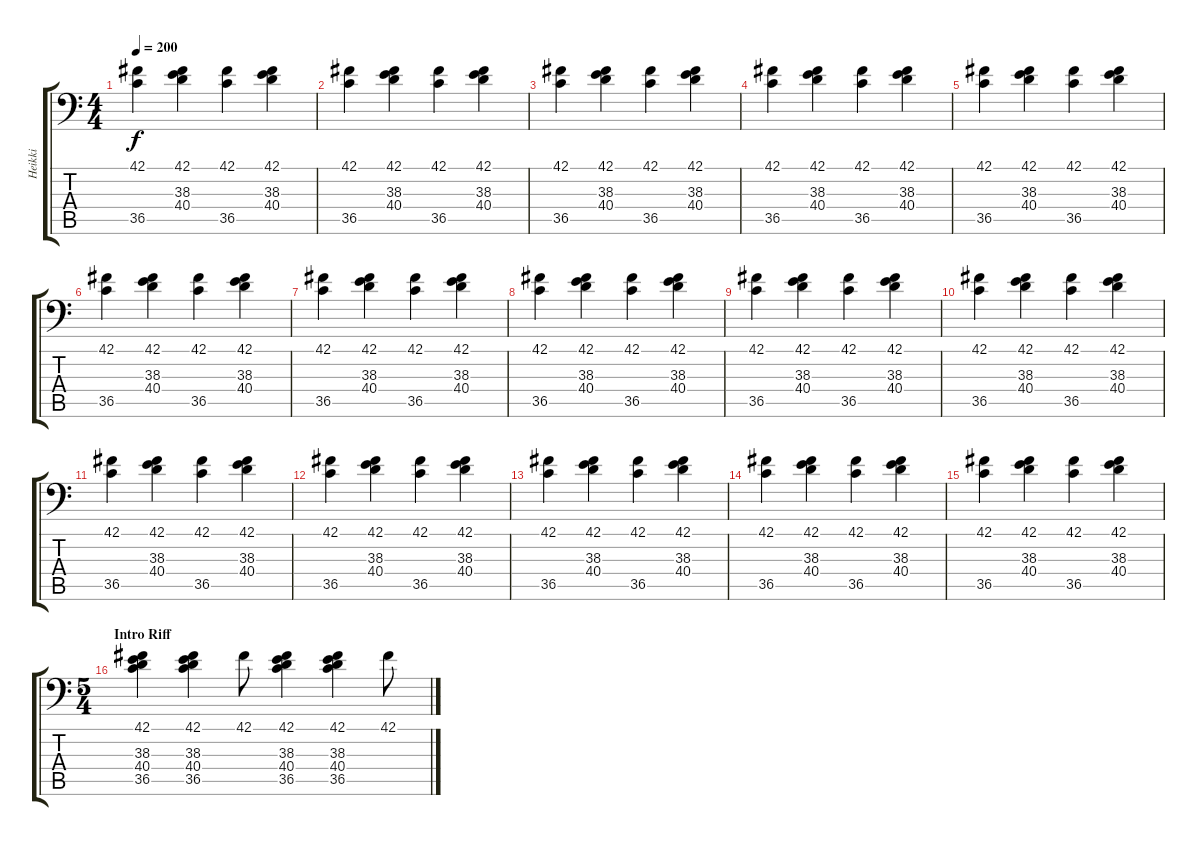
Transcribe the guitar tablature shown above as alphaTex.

\track ("Heikki" "Heikki") {instrument acousticgrandpiano}
\staff {score tabs}
\tuning (C-1 C-1 C-1 C-1 C-1 C-1) {hide}
\ts (4 4)
\tempo 200
\clef f4
\ks c
(42.1 36.5).4{dy f} (42.1 38.3 40.4).4 (42.1 36.5).4 (42.1 38.3 40.4).4 |
(42.1 36.5).4 (42.1 38.3 40.4).4 (42.1 36.5).4 (42.1 38.3 40.4).4 |
(42.1 36.5).4 (42.1 38.3 40.4).4 (42.1 36.5).4 (42.1 38.3 40.4).4 |
(42.1 36.5).4 (42.1 38.3 40.4).4 (42.1 36.5).4 (42.1 38.3 40.4).4 |
(42.1 36.5).4 (42.1 38.3 40.4).4 (42.1 36.5).4 (42.1 38.3 40.4).4 |
(42.1 36.5).4 (42.1 38.3 40.4).4 (42.1 36.5).4 (42.1 38.3 40.4).4 |
(42.1 36.5).4 (42.1 38.3 40.4).4 (42.1 36.5).4 (42.1 38.3 40.4).4 |
(42.1 36.5).4 (42.1 38.3 40.4).4 (42.1 36.5).4 (42.1 38.3 40.4).4 |
(42.1 36.5).4 (42.1 38.3 40.4).4 (42.1 36.5).4 (42.1 38.3 40.4).4 |
(42.1 36.5).4 (42.1 38.3 40.4).4 (42.1 36.5).4 (42.1 38.3 40.4).4 |
(42.1 36.5).4 (42.1 38.3 40.4).4 (42.1 36.5).4 (42.1 38.3 40.4).4 |
(42.1 36.5).4 (42.1 38.3 40.4).4 (42.1 36.5).4 (42.1 38.3 40.4).4 |
(42.1 36.5).4 (42.1 38.3 40.4).4 (42.1 36.5).4 (42.1 38.3 40.4).4 |
(42.1 36.5).4 (42.1 38.3 40.4).4 (42.1 36.5).4 (42.1 38.3 40.4).4 |
(42.1 36.5).4 (42.1 38.3 40.4).4 (42.1 36.5).4 (42.1 38.3 40.4).4 |
\ts (5 4)
\section ("" "Intro Riff")
(42.1 38.3 40.4 36.5).4 (42.1 38.3 40.4 36.5).4 42.1.8 (42.1 38.3 40.4 36.5).4 (42.1 38.3 40.4 36.5).4 42.1.8
